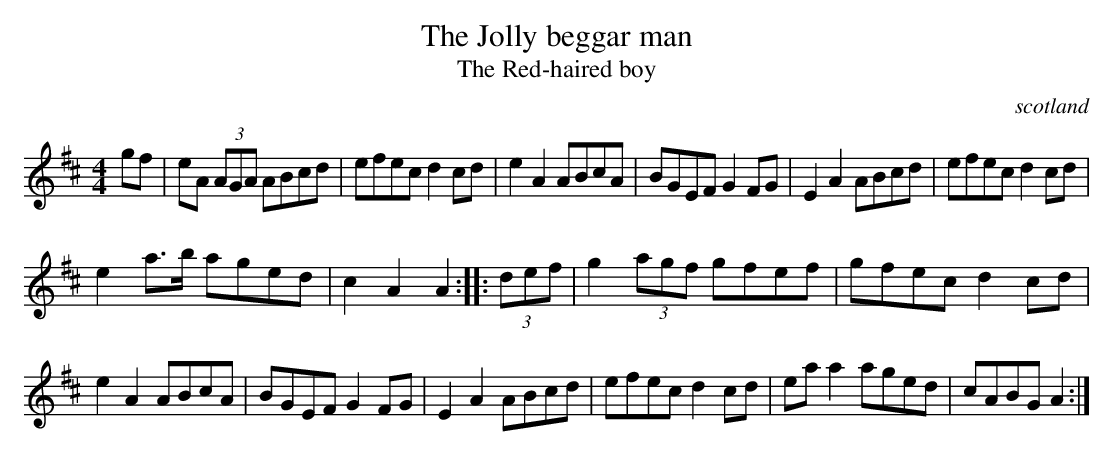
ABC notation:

X:1
T:Jolly beggar man, The
O:scotland
T:Red-haired boy, The
O:scotland
M:4/4
K:AMix
gf|\
eA (3AGA ABcd | efec d2cd | \
e2A2 ABcA | BGEF G2FG | \
E2A2 ABcd | efec d2cd |
e2a>b aged | c2A2 A2 ::\
(3def |\
g2 (3agf gfef | gfec d2cd |
e2A2 ABcA | BGEF G2FG |\
E2A2 ABcd | efec d2cd | eaa2 aged | cABG A2:|**
